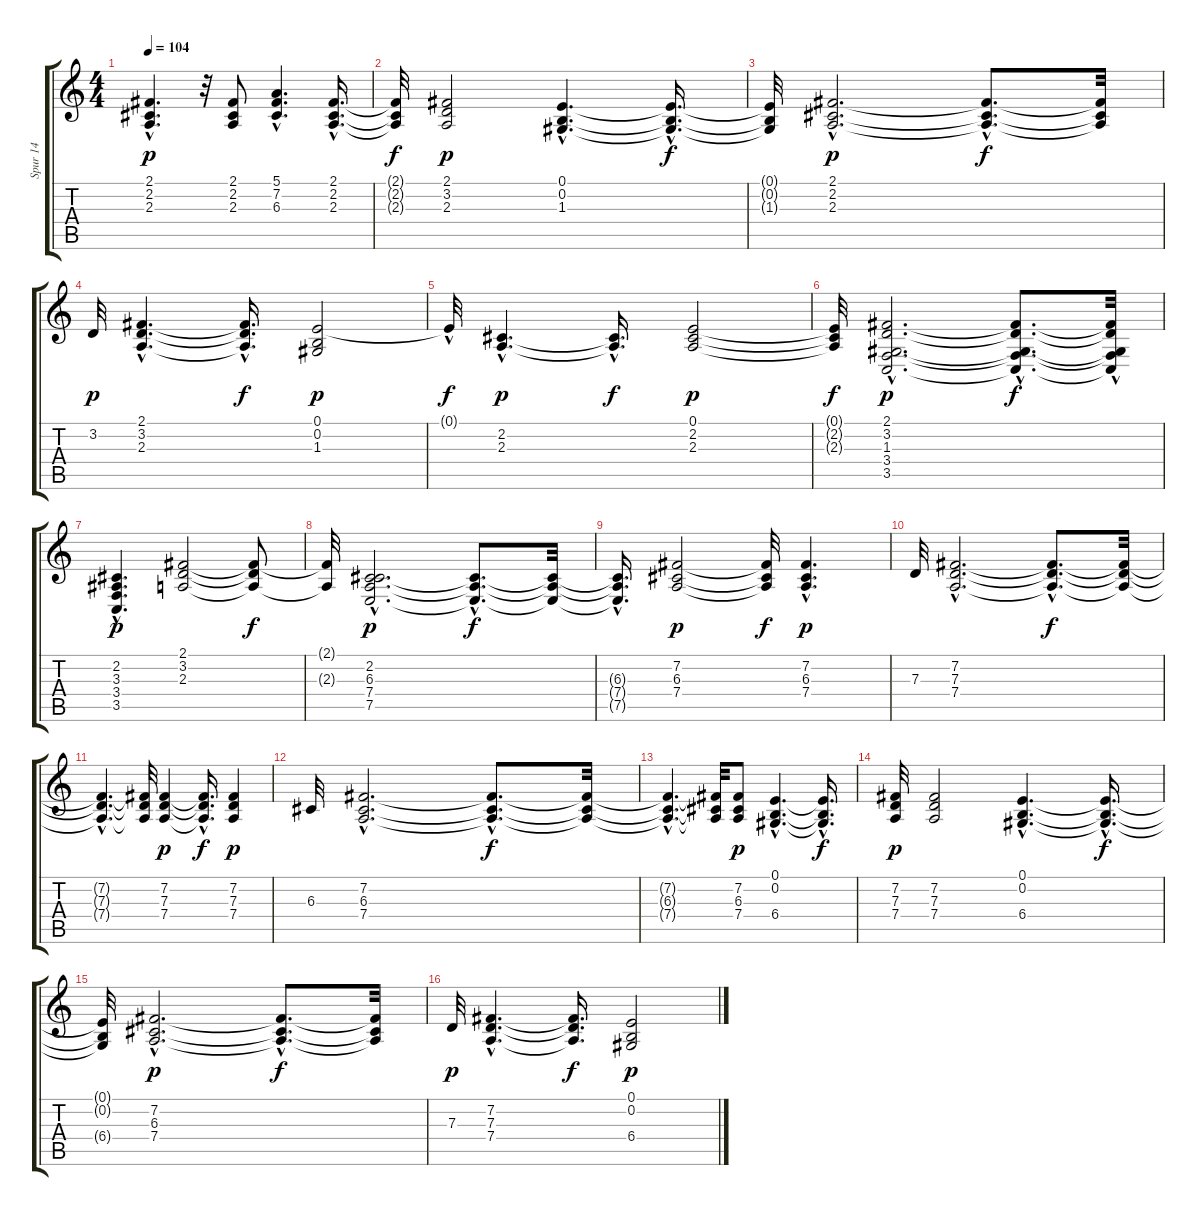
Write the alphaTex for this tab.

\track ("Spur 14" "Spur 14") {instrument stringensemble1}
\staff {score tabs}
\tuning (E4 B3 G3 D3 A2 E2) {hide}
\ts (4 4)
\tempo 104
\clef g2
\ks c
(2.1{hac} 2.2{hac} 2.3{hac}).4{d dy p} r.32 (2.1 2.2 2.3).8 (5.1{hac} 7.2{hac} 6.3{hac}).4{d} (2.1{hac} 2.2{hac} 2.3{hac}).16{d} |
(2.1{t} 2.2{t} 2.3{t}).32{dy f} (2.1 3.2 2.3).2{dy p} (0.1{hac} 0.2{hac} 1.3{hac}).4{d} (0.1{hac t} 0.2{hac t} 1.3{hac t}).16{d dy f} |
(0.1{t} 0.2{t} 1.3{t}).32 (2.1{hac} 2.2{hac} 2.3{hac}).2{d dy p} (2.1{hac t} 2.2{hac t} 2.3{hac t}).8{d dy f} (2.1{t} 2.2{t} 2.3{t}).32 |
3.2.32{dy p} (2.1{hac} 3.2{hac} 2.3{hac}).4{d} (2.1{t} 3.2{t} 2.3{hac t}).16{d dy f} (0.1 0.2 1.3).2{dy p} |
0.1{hac t}.32{dy f} (2.2{hac} 2.3{hac}).4{d dy p} (2.2{hac t} 2.3{hac t}).16{d dy f} (0.1 2.2 2.3).2{dy p} |
(0.1{t} 2.2{t} 2.3{t}).32{dy f} (2.1{hac} 3.2{hac} 1.3{hac} 3.4{hac} 3.5{hac}).2{d dy p} (2.1{hac t} 3.2{hac t} 1.3{hac t} 3.4{hac t} 3.5{hac t}).8{d dy f} (2.1{t} 3.2{t} 1.3{hac t} 3.4{t} 3.5{t}).32 |
(2.2 3.3 3.4{hac} 3.5{hac}).4{d dy p} (2.1 3.2 2.3).2 (2.1{t} 3.2{t} 2.3{t}).8{dy f} |
(2.1{t} 2.3{t}).32 (2.2 6.3{hac} 7.4{hac} 7.5{hac}).2{d dy p} (6.3{hac t} 7.4{hac t} 7.5{hac t}).8{d dy f} (6.3{t} 7.4{t} 7.5{t}).32 |
(6.3{hac t} 7.4{hac t} 7.5{hac t}).16{d} (7.2 6.3 7.4).2{dy p} (7.2{t} 6.3{t} 7.4{t}).32{dy f} (7.2{hac} 6.3{hac} 7.4{hac}).4{d dy p} |
7.3.32 (7.2{hac} 7.3{hac} 7.4{hac}).2{d} (7.2{hac t} 7.3{hac t} 7.4{hac t}).8{d dy f} (7.2{t} 7.3{t} 7.4{t}).32 |
(7.2{hac t} 7.3{hac t} 7.4{hac t}).4{d} (7.2{t} 7.3{t} 7.4{t}).32 (7.2 7.3 7.4).4{dy p} (7.2{hac t} 7.3{hac t} 7.4{hac t}).16{d dy f} (7.2 7.3 7.4).4{dy p} |
6.3.32 (7.2{hac} 6.3{hac} 7.4{hac}).2{d} (7.2{hac t} 6.3{hac t} 7.4{hac t}).8{d dy f} (7.2{t} 6.3{t} 7.4{t}).32 |
(7.2{hac t} 6.3{hac t} 7.4{hac t}).4{d} (7.2{t} 6.3{t} 7.4{t}).32 (7.2 6.3 7.4).8{dy p} (0.1{hac} 0.2{hac} 6.4{hac}).4{d} (0.1{hac t} 0.2{hac t} 6.4{hac t}).16{d dy f} |
(7.2 7.3 7.4).32{dy p} (7.2 7.3 7.4).2 (0.1{hac} 0.2{hac} 6.4{hac}).4{d} (0.1{hac t} 0.2{hac t} 6.4{hac t}).16{d dy f} |
(0.1{t} 0.2{t} 6.4{t}).32 (7.2{hac} 6.3{hac} 7.4{hac}).2{d dy p} (7.2{hac t} 6.3{hac t} 7.4{hac t}).8{d dy f} (7.2{t} 6.3{t} 7.4{t}).32 |
7.3.32{dy p} (7.2{hac} 7.3{hac} 7.4{hac}).4{d} (7.2{t} 7.3{t} 7.4{t}).16{d dy f} (0.1 0.2 6.4).2{dy p}
